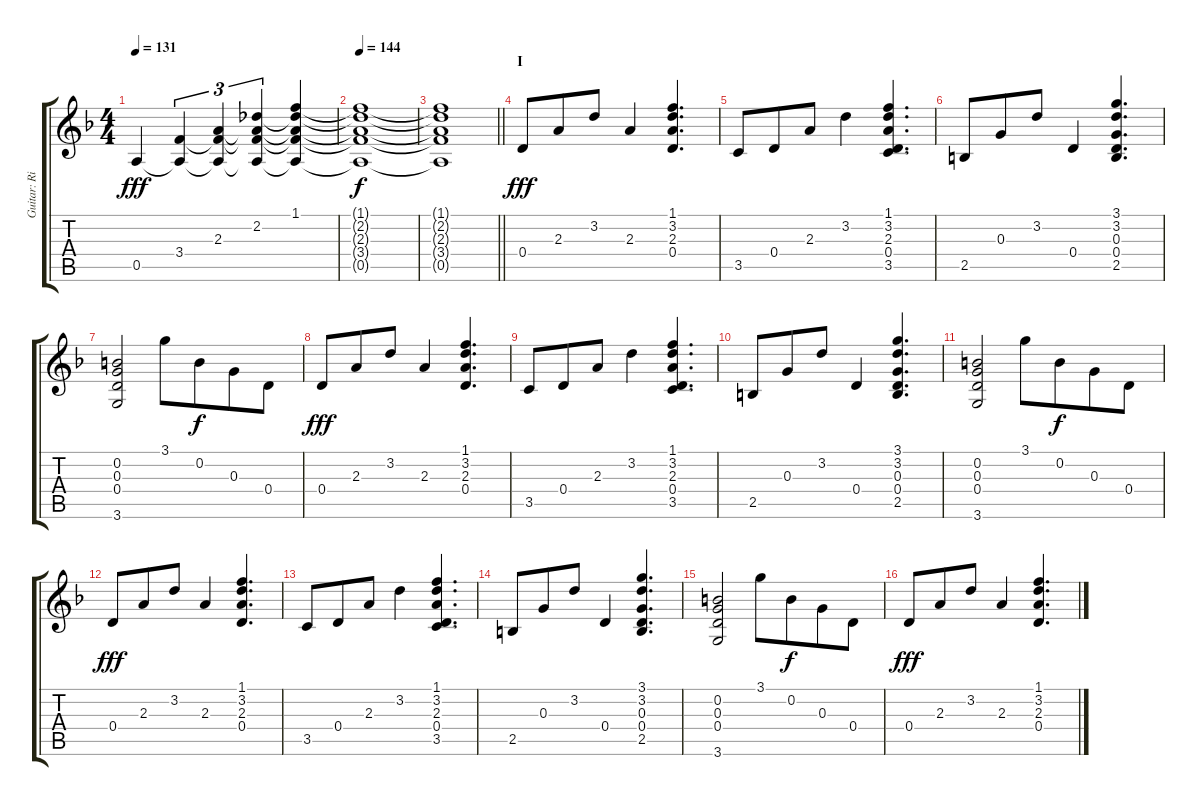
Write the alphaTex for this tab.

\track ("Guitar: Rik" "Guitar: Ri") {instrument electricguitarclean}
\staff {score tabs}
\tuning (E4 B3 G3 D3 A2 E2) {hide}
\ts (4 4)
\tempo 131
\clef g2
\ks f
0.5.4{dy fff} (3.4 0.5{t}).4{tu (3 2)} (2.3 3.4{t} 0.5{t}).4{tu (3 2)} (2.2 2.3{t} 3.4{t} 0.5{t}).4{tu (3 2)} (1.1 2.2{t} 2.3{t} 3.4{t} 0.5{t}).4 |
\tempo 144
(1.1{t} 2.2{t} 2.3{t} 3.4{t} 0.5{t}).1{dy f} |
\barLineRight lightlight
(1.1{t} 2.2{t} 2.3{t} 3.4{t} 0.5{t}).1 |
\section ("" "I")
0.4.8{dy fff volume 8 instrument distortionguitar} 2.3.8{beam merge} 3.2.8 2.3.4 (1.1 3.2 2.3 0.4).4{d} |
3.5.8 0.4.8{beam merge} 2.3.8 3.2.4 (1.1 3.2 2.3 0.4 3.5).4{d} |
2.5.8 0.3.8{beam merge} 3.2.8 0.4.4 (3.1 3.2 0.3 0.4 2.5).4{d} |
(0.2 0.3 0.4 3.6).2 3.1.8 0.2.8{dy f beam merge} 0.3.8 0.4.8 |
0.4.8{dy fff} 2.3.8{beam merge} 3.2.8 2.3.4 (1.1 3.2 2.3 0.4).4{d} |
3.5.8 0.4.8{beam merge} 2.3.8 3.2.4 (1.1 3.2 2.3 0.4 3.5).4{d} |
2.5.8 0.3.8{beam merge} 3.2.8 0.4.4 (3.1 3.2 0.3 0.4 2.5).4{d} |
(0.2 0.3 0.4 3.6).2 3.1.8 0.2.8{dy f beam merge} 0.3.8 0.4.8 |
0.4.8{dy fff} 2.3.8{beam merge} 3.2.8 2.3.4 (1.1 3.2 2.3 0.4).4{d} |
3.5.8 0.4.8{beam merge} 2.3.8 3.2.4 (1.1 3.2 2.3 0.4 3.5).4{d} |
2.5.8 0.3.8{beam merge} 3.2.8 0.4.4 (3.1 3.2 0.3 0.4 2.5).4{d} |
(0.2 0.3 0.4 3.6).2 3.1.8 0.2.8{dy f beam merge} 0.3.8 0.4.8 |
0.4.8{dy fff} 2.3.8{beam merge} 3.2.8 2.3.4 (1.1 3.2 2.3 0.4).4{d}
